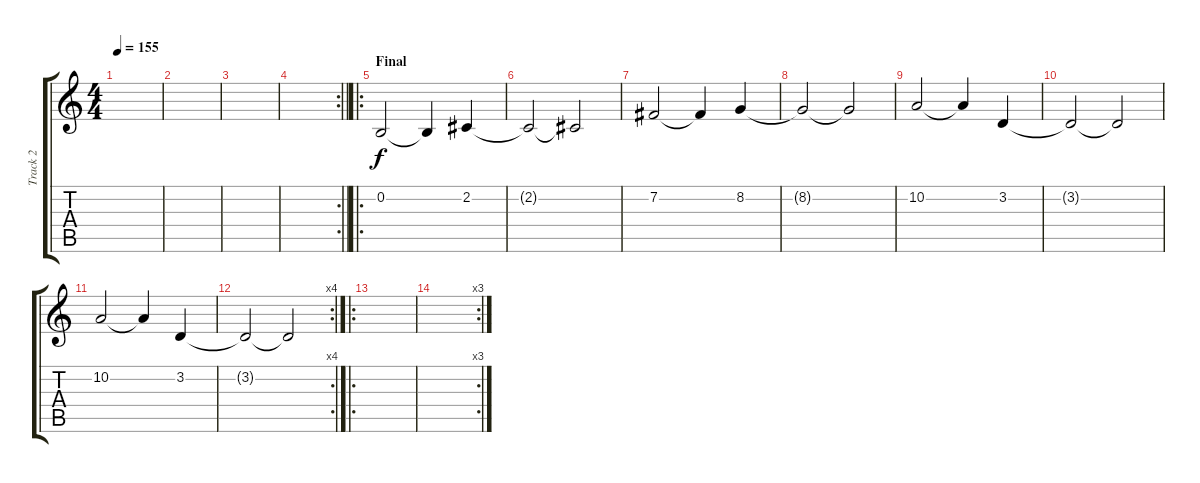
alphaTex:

\track ("Track 2" "Track 2") {instrument tremolostrings}
\staff {score tabs}
\tuning (E4 B3 G3 D3 A2 E2) {hide}
\ts (4 4)
\tempo 155
\clef g2
\ks c
|
|
|
\rc 2
\barLineRight lightlight
|
\ro
\section ("" "Final")
0.2.2 0.2{t}.4 2.2.4 |
2.2{t}.2 2.2{t}.2 |
7.2.2 7.2{t}.4 8.2.4 |
8.2{t}.2 8.2{t}.2 |
10.2.2 10.2{t}.4 3.2.4 |
3.2{t}.2 3.2{t}.2 |
10.2.2 10.2{t}.4 3.2.4 |
\rc 4
3.2{t}.2 3.2{t}.2 |
\ro
|
\rc 3
